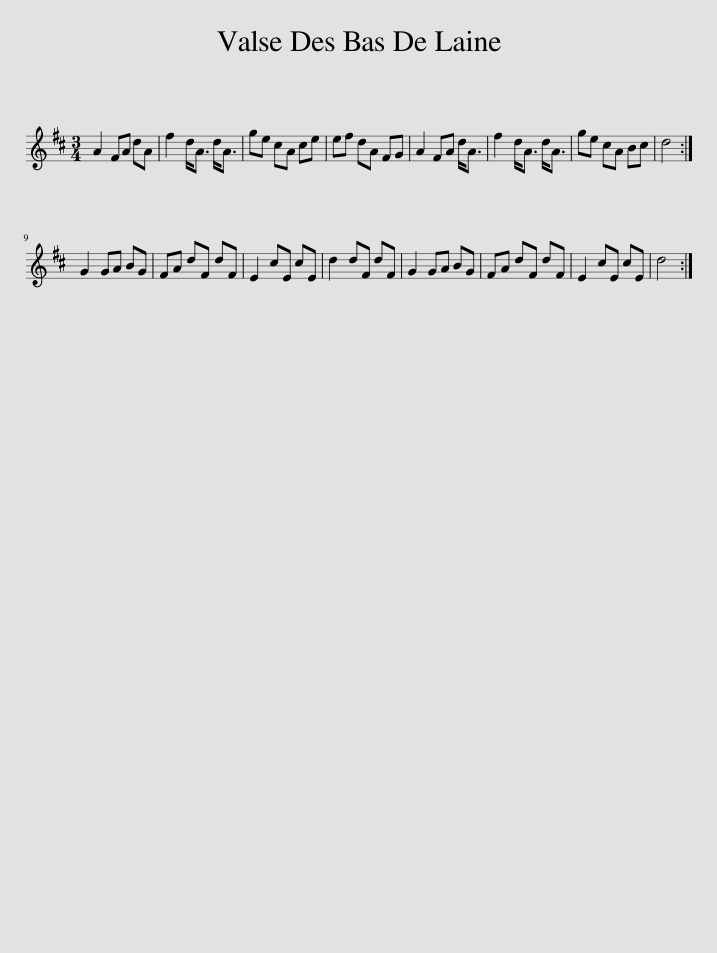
X:1
L:1/8
M:3/4
I:linebreak $
K:D
V:1 treble
V:1
 A2 FA dA | f2 d<A d<A | ge cA ce | ef dA FG | A2 FA d<A | %5
 f2 d<A d<A | ge cA Bc | d4 :|$ G2 GA BG | FA dF dF | %10
 E2 cE cE | d2 dF dF | G2 GA BG | FA dF dF | E2 cE cE | %15
 d4 :| %16
